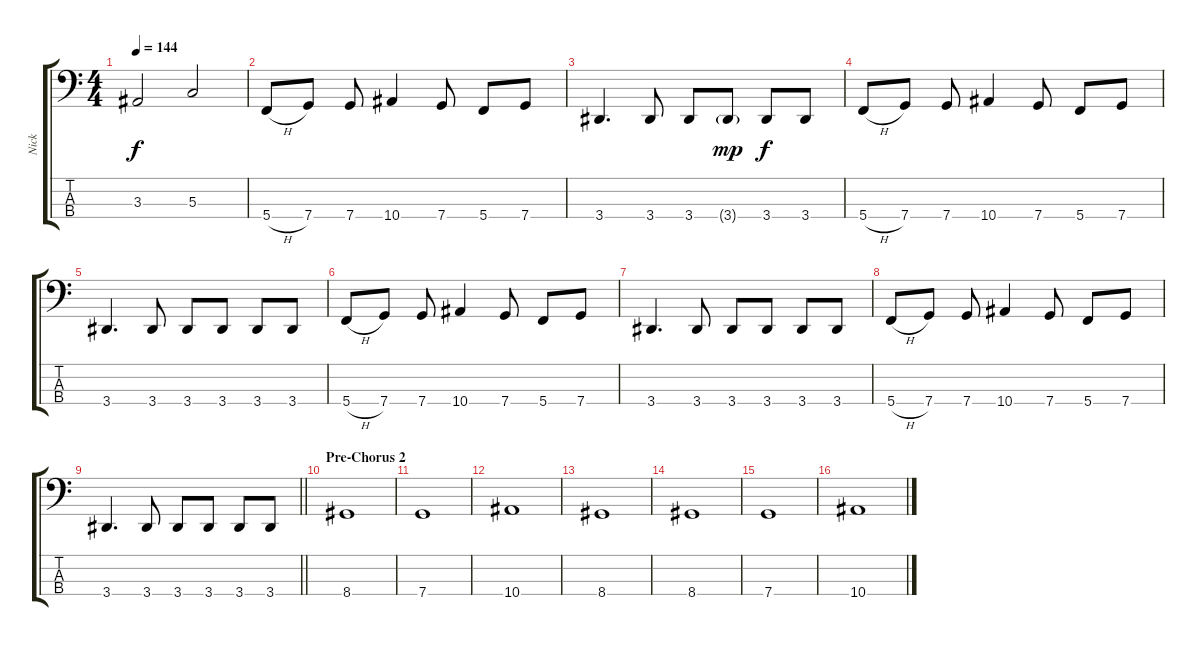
\track ("Nick" "Nick") {instrument electricbassfinger}
\staff {score tabs}
\tuning (F2 C2 G1 C1) {hide}
\ts (4 4)
\tempo 144
\clef f4
\ks c
3.3.2{dy f} 5.3.2 |
5.4{h}.8 7.4.8 7.4.8 10.4.4 7.4.8 5.4.8 7.4.8 |
3.4.4{d} 3.4.8 3.4.8 3.4{g}.8{dy mp} 3.4.8{dy f} 3.4.8 |
5.4{h}.8 7.4.8 7.4.8 10.4.4 7.4.8 5.4.8 7.4.8 |
3.4.4{d} 3.4.8 3.4.8 3.4.8 3.4.8 3.4.8 |
5.4{h}.8 7.4.8 7.4.8 10.4.4 7.4.8 5.4.8 7.4.8 |
3.4.4{d} 3.4.8 3.4.8 3.4.8 3.4.8 3.4.8 |
5.4{h}.8 7.4.8 7.4.8 10.4.4 7.4.8 5.4.8 7.4.8 |
\barLineRight lightlight
3.4.4{d} 3.4.8 3.4.8 3.4.8 3.4.8 3.4.8 |
\section ("" "Pre-Chorus 2")
8.4.1 |
7.4.1 |
10.4.1 |
8.4.1 |
8.4.1 |
7.4.1 |
10.4.1
